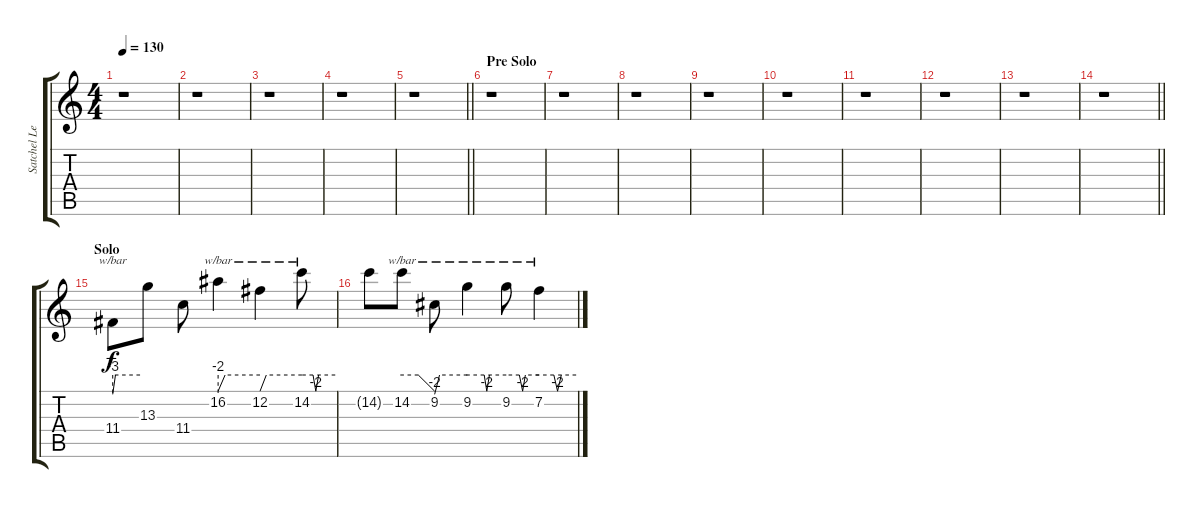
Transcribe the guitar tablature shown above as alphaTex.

\track ("Satchel Lead" "Satchel Le") {instrument distortionguitar}
\staff {score tabs}
\tuning (Eb4 Bb3 Gb3 Db3 Ab2 Db2) {hide}
\ts (4 4)
\tempo 130
\clef g2
\ks c
r.1{dy f} |
r.1 |
r.1 |
r.1 |
\barLineRight lightlight
r.1 |
\section ("" "Pre Solo")
r.1 |
r.1 |
r.1 |
r.1 |
r.1 |
r.1 |
r.1 |
r.1 |
\barLineRight lightlight
r.1 |
\section ("" "Solo")
11.4.8{tbe (custom default 0 -12 6 0 60 0)} 13.3.8 11.4.8 16.2.4{tbe (custom default 0 -8 10 0 60 0)} 12.2.4{tbe (custom default 0 -8 9 0 60 0)} 14.2.8{tbe (custom default 0 0 20 0 25 -8 30 0 60 0)} |
14.2{t}.8 14.2.8{tbe (custom default 0 0 30 0 60 -8)} 9.2.8{tbe (custom default 0 -12 9 0 60 0)} 9.2.4{tbe (custom default 0 0 26 0 30 -8 34 0 60 0)} 9.2.8{tbe (custom default 0 0 24 0 30 -8 35 0 60 0)} 7.2.4{tbe (custom default 0 0 24 0 30 -8 36 0 60 0)}
